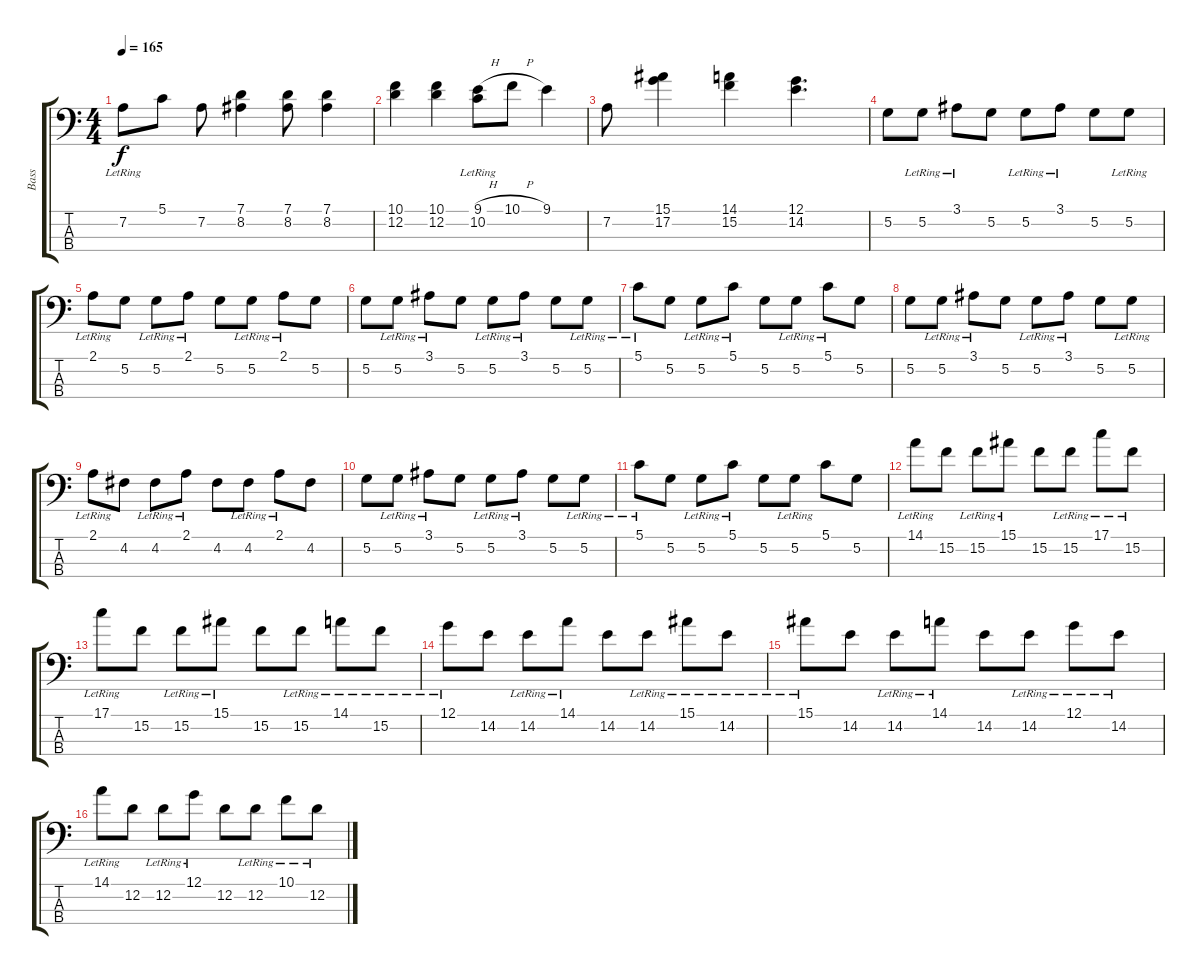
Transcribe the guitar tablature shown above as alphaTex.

\track ("Bass" "Bass") {instrument electricbasspick}
\staff {score tabs}
\tuning (G2 D2 A1 E1) {hide}
\ts (4 4)
\tempo 165
\clef f4
\ks c
7.2{lr}.8{dy f} 5.1.8 7.2.8 (7.1 8.2).4 (7.1 8.2).8 (7.1 8.2).4 |
(10.1 12.2).4 (10.1 12.2).4 (9.1{h} 10.2{lr}).8 10.1{h}.8 9.1.4 |
7.2.8 (15.1 17.2).4 (14.1 15.2).4 (12.1 14.2).4{d} |
5.2.8 5.2{lr}.8 3.1{lr}.8 5.2.8 5.2{lr}.8 3.1{lr}.8 5.2.8 5.2{lr}.8 |
2.1{lr}.8 5.2.8 5.2{lr}.8 2.1{lr}.8 5.2.8 5.2{lr}.8 2.1{lr}.8 5.2.8 |
5.2.8 5.2{lr}.8 3.1{lr}.8 5.2.8 5.2{lr}.8 3.1{lr}.8 5.2.8 5.2{lr}.8 |
5.1{lr}.8 5.2.8 5.2{lr}.8 5.1{lr}.8 5.2.8 5.2{lr}.8 5.1{lr}.8 5.2.8 |
5.2.8 5.2{lr}.8 3.1{lr}.8 5.2.8 5.2{lr}.8 3.1{lr}.8 5.2.8 5.2{lr}.8 |
2.1{lr}.8 4.2.8 4.2{lr}.8 2.1{lr}.8 4.2.8 4.2{lr}.8 2.1{lr}.8 4.2.8 |
5.2.8 5.2{lr}.8 3.1{lr}.8 5.2.8 5.2{lr}.8 3.1{lr}.8 5.2.8 5.2{lr}.8 |
5.1{lr}.8 5.2.8 5.2{lr}.8 5.1{lr}.8 5.2.8 5.2{lr}.8 5.1.8 5.2.8 |
14.1{lr}.8 15.2.8 15.2{lr}.8 15.1{lr}.8 15.2.8 15.2{lr}.8 17.1{lr}.8 15.2{lr}.8 |
17.1{lr}.8 15.2.8 15.2{lr}.8 15.1{lr}.8 15.2.8 15.2{lr}.8 14.1{lr}.8 15.2{lr}.8 |
12.1{lr}.8 14.2.8 14.2{lr}.8 14.1{lr}.8 14.2.8 14.2{lr}.8 15.1{lr}.8 14.2{lr}.8 |
15.1{lr}.8 14.2.8 14.2{lr}.8 14.1{lr}.8 14.2.8 14.2{lr}.8 12.1{lr}.8 14.2{lr}.8 |
14.1{lr}.8 12.2.8 12.2{lr}.8 12.1{lr}.8 12.2.8 12.2{lr}.8 10.1{lr}.8 12.2{lr}.8
